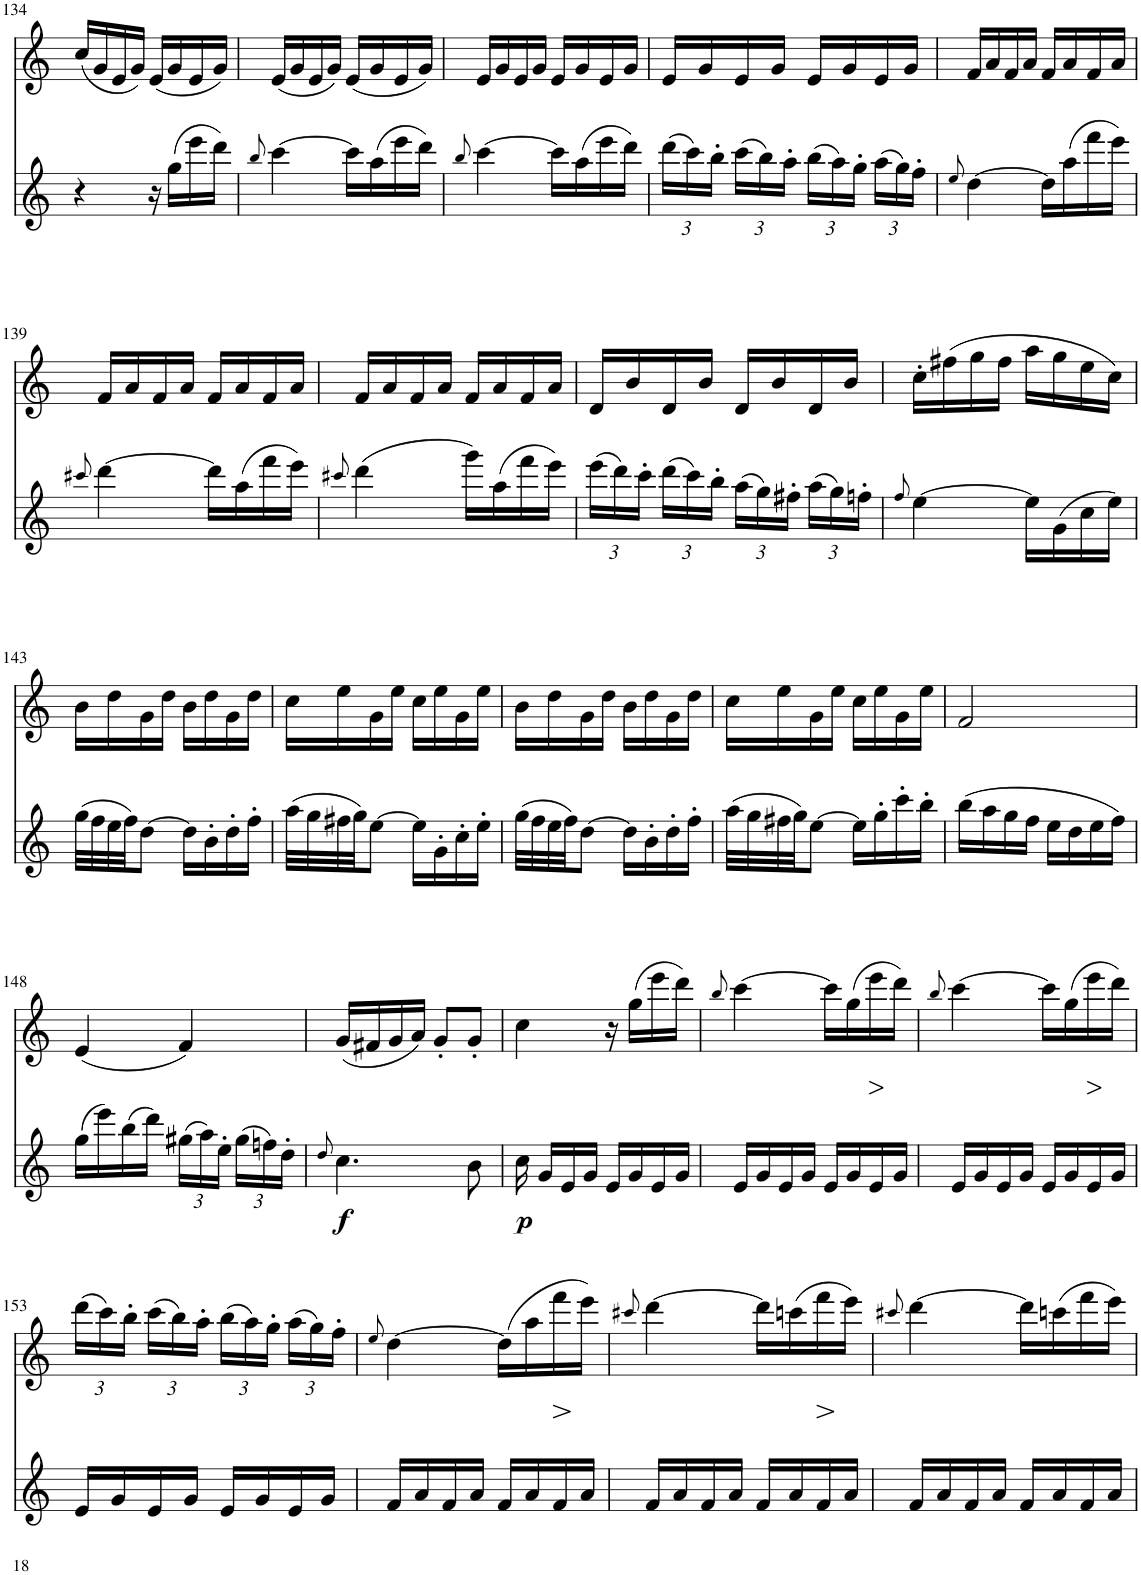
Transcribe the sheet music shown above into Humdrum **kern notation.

**kern	**dynam	**kern	**dynam
*part2	*part2	*part1	*part1
*staff2	*staff2	*staff1	*staff1
*I"Flöte	*	*I"Flöte 1	*
*I'Fl	*	*I'Fl	*
!!LO:PB:g=z
*clefG2	*	*clefG2	*
*k[]	*	*k[]	*
*M2/4	*	*M2/4	*
=134	=134	=134	=134
4r	.	(16cc/LL	.
.	.	16g/	.
.	.	16e/	.
.	.	16g/JJ)	.
16r	.	(16e/LL	.
(16gg\LL	.	16g/	.
16eee\	.	16e/	.
16ddd\JJ)	.	16g/JJ)	.
=135	=135	=135	=135
8qbb/	.	.	.
[4ccc\	.	(16e/LL	.
.	.	16g/	.
.	.	16e/	.
.	.	16g/JJ)	.
16ccc\LL]	.	(16e/LL	.
(16aa\	.	16g/	.
16eee\	.	16e/	.
16ddd\JJ)	.	16g/JJ)	.
=136	=136	=136	=136
8qbb/	.	.	.
[4ccc\	.	16e/LL	.
.	.	16g/	.
.	.	16e/	.
.	.	16g/JJ	.
16ccc\LL]	.	16e/LL	.
(16aa\	.	16g/	.
16eee\	.	16e/	.
16ddd\JJ)	.	16g/JJ	.
=137	=137	=137	=137
*Xbrackettup	*	*	*
(24ddd\LL	.	16e/LL	.
24ccc\)	.	.	.
.	.	16g/	.
24bb'\JJ	.	.	.
(24ccc\LL	.	16e/	.
24bb\)	.	.	.
.	.	16g/JJ	.
24aa'\JJ	.	.	.
(24bb\LL	.	16e/LL	.
24aa\)	.	.	.
.	.	16g/	.
24gg'\JJ	.	.	.
(24aa\LL	.	16e/	.
24gg\)	.	.	.
.	.	16g/JJ	.
24ff'\JJ	.	.	.
=138	=138	=138	=138
8qee/	.	.	.
[4dd\	.	16f/LL	.
.	.	16a/	.
.	.	16f/	.
.	.	16a/JJ	.
16dd\LL]	.	16f/LL	.
(16aa\	.	16a/	.
16fff\	.	16f/	.
16eee\JJ)	.	16a/JJ	.
!!LO:LB:g=z
=139	=139	=139	=139
8qccc#X/	.	.	.
[4ddd\	.	16f/LL	.
.	.	16a/	.
.	.	16f/	.
.	.	16a/JJ	.
16ddd\LL]	.	16f/LL	.
(16aa\	.	16a/	.
16fff\	.	16f/	.
16eee\JJ)	.	16a/JJ	.
=140	=140	=140	=140
8qccc#X/	.	.	.
(4ddd\	.	16f/LL	.
.	.	16a/	.
.	.	16f/	.
.	.	16a/JJ	.
16ggg\LL)	.	16f/LL	.
(16aa\	.	16a/	.
16fff\	.	16f/	.
16eee\JJ)	.	16a/JJ	.
=141	=141	=141	=141
(24eee\LL	.	16d/LL	.
24ddd\)	.	.	.
.	.	16b/	.
24ccc'\JJ	.	.	.
(24ddd\LL	.	16d/	.
24ccc\)	.	.	.
.	.	16b/JJ	.
24bb'\JJ	.	.	.
(24aa\LL	.	16d/LL	.
24gg\)	.	.	.
.	.	16b/	.
24ff#X'\JJ	.	.	.
(24aa\LL	.	16d/	.
24gg\)	.	.	.
.	.	16b/JJ	.
24ffn'\JJ	.	.	.
=142	=142	=142	=142
8qff/	.	.	.
[4ee\	.	16cc'\LL	.
.	.	(16ff#X\	.
.	.	16gg\	.
.	.	16ff#\JJ	.
16ee\LL]	.	16aa\LL	.
(16g\	.	16gg\	.
16cc\	.	16ee\	.
16ee\JJ)	.	16cc\JJ)	.
!!LO:LB:g=z
=143	=143	=143	=143
(32gg\LLL	.	16b\LL	.
32ff\	.	.	.
32ee\	.	16dd\	.
32ff\JJ)	.	.	.
[8dd\J	.	16g\	.
.	.	16dd\JJ	.
16dd\LL]	.	16b\LL	.
16b'\	.	16dd\	.
16dd'\	.	16g\	.
16ff'\JJ	.	16dd\JJ	.
=144	=144	=144	=144
(32aa\LLL	.	16cc\LL	.
32gg\	.	.	.
32ff#X\	.	16ee\	.
32gg\JJ)	.	.	.
[8ee\J	.	16g\	.
.	.	16ee\JJ	.
16ee\LL]	.	16cc\LL	.
16g'\	.	16ee\	.
16cc'\	.	16g\	.
16ee'\JJ	.	16ee\JJ	.
=145	=145	=145	=145
(32gg\LLL	.	16b\LL	.
32ff\	.	.	.
32ee\	.	16dd\	.
32ff\JJ)	.	.	.
[8dd\J	.	16g\	.
.	.	16dd\JJ	.
16dd\LL]	.	16b\LL	.
16b'\	.	16dd\	.
16dd'\	.	16g\	.
16ff'\JJ	.	16dd\JJ	.
=146	=146	=146	=146
(32aa\LLL	.	16cc\LL	.
32gg\	.	.	.
32ff#X\	.	16ee\	.
32gg\JJ)	.	.	.
[8ee\J	.	16g\	.
.	.	16ee\JJ	.
16ee\LL]	.	16cc\LL	.
16gg'\	.	16ee\	.
16ccc'\	.	16g\	.
16bb'\JJ	.	16ee\JJ	.
=147	=147	=147	=147
(16bb\LL	.	2f/	.
16aa\	.	.	.
16gg\	.	.	.
16ff\JJ	.	.	.
16ee\LL	.	.	.
16dd\	.	.	.
16ee\	.	.	.
16ff\JJ)	.	.	.
!!LO:LB:g=z
=148	=148	=148	=148
(16gg\LL	.	(4e/	.
16eee\)	.	.	.
(16bb\	.	.	.
16ddd\JJ)	.	.	.
(24gg#X\LL	.	4f/)	.
24aa\)	.	.	.
24ee'\JJ	.	.	.
(24gg#\LL	.	.	.
24ffn\)	.	.	.
24dd'\JJ	.	.	.
=149	=149	=149	=149
8qdd/	.	.	.
!	!LO:DY:b	!	!
4.cc\	f	(16g/LL	.
.	.	16f#X/	.
.	.	16g/	.
.	.	16a/JJ)	.
.	.	8g'/L	.
8b\	.	8g'/J	.
=150	=150	=150	=150
!	!LO:DY:b	!	!
16cc\	p	4cc\	.
16g/LL	.	.	.
16e/	.	.	.
16g/JJ	.	.	.
16e/LL	.	16r	.
16g/	.	(16gg\LL	.
16e/	.	16eee\	.
16g/JJ	.	16ddd\JJ)	.
=151	=151	=151	=151
.	.	8qbb/	.
16e/LL	.	[4ccc\	.
16g/	.	.	.
16e/	.	.	.
16g/JJ	.	.	.
16e/LL	.	16ccc\LL]	.
16g/	.	(16gg\	.
!	!	!	!LO:HP:b
16e/	.	16eee\	>
16g/JJ	.	16ddd\JJ)	.
=152	=152	=152	=152
.	.	8qbb/	.
16e/LL	.	[4ccc\	.
16g/	.	.	.
16e/	.	.	.
16g/JJ	.	.	.
16e/LL	.	16ccc\LL]	.
16g/	.	(16gg\	.
!	!	!	!LO:HP:b
16e/	.	16eee\	>
16g/JJ	.	16ddd\JJ)	]
!!LO:LB:g=z
=153	=153	=153	=153
*	*	*Xbrackettup	*
16e/LL	.	(24ddd\LL	.
.	.	24ccc\)	.
16g/	.	.	.
.	.	24bb'\JJ	.
16e/	.	(24ccc\LL	.
.	.	24bb\)	.
16g/JJ	.	.	.
.	.	24aa'\JJ	.
16e/LL	.	(24bb\LL	.
.	.	24aa\)	.
16g/	.	.	.
.	.	24gg'\JJ	.
16e/	.	(24aa\LL	.
.	.	24gg\)	.
16g/JJ	.	.	.
.	.	24ff'\JJ	.
=154	=154	=154	=154
.	.	8qee/	.
16f/LL	.	[4dd\	.
16a/	.	.	.
16f/	.	.	.
16a/JJ	.	.	.
16f/LL	.	(16dd\LL]	.
16a/	.	16aa\	.
!	!	!	!LO:HP:b
16f/	.	16fff\	>
16a/JJ	.	16eee\JJ)	]
=155	=155	=155	=155
.	.	8qccc#X/	.
16f/LL	.	[4ddd\	.
16a/	.	.	.
16f/	.	.	.
16a/JJ	.	.	.
16f/LL	.	16ddd\LL]	.
16a/	.	(16cccn\	.
16f/	.	16fff\	.
16a/JJ	.	16eee\JJ)	]
=156	=156	=156	=156
.	.	8qccc#X/	.
16f/LL	.	[4ddd\	.
16a/	.	.	.
16f/	.	.	.
16a/JJ	.	.	.
16f/LL	.	16ddd\LL]	.
16a/	.	(16cccn\	.
16f/	.	16fff\	.
16a/JJ	.	16eee\JJ)	.
=	=	=	=
*-	*-	*-	*-
